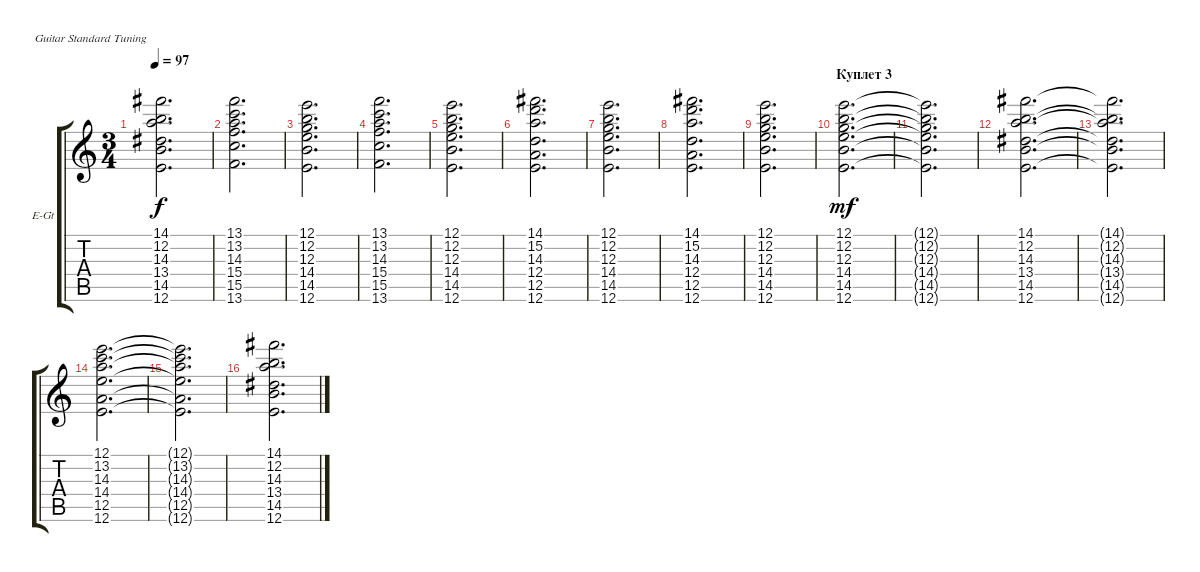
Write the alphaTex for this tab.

\defaultSystemsLayout 4
\bracketExtendMode groupsimilarinstruments
\firstSystemTrackNameOrientation horizontal
\otherSystemsTrackNameOrientation horizontal
\track ("Electric Guitar" "E-Gt") {instrument electricguitarclean}
\staff {score tabs}
\tuning (E4 B3 G3 D3 A2 E2)
\ts (3 4)
\tempo 97
\clef g2
\scale
0.333333
\ks c
(14.1{t} 12.2{t} 14.3{t} 13.4{t} 14.5{t} 12.6{t}).2{d dy f} |
\scale
0.333333 (13.1 13.2 14.3 15.4 15.5 13.6).2{d} |
\scale
0.333333 (12.1 12.2 12.3 14.4 14.5 12.6).2{d} |
\scale
0.333333 (13.1 13.2 14.3 15.4 15.5 13.6).2{d} |
\scale
0.333333 (12.1 12.2 12.3 14.4 14.5 12.6).2{d} |
\scale
0.333333 (14.1 15.2 14.3 12.4 12.5 12.6).2{d} |
\scale
0.333333 (12.1 12.2 12.3 14.4 14.5 12.6).2{d} |
\scale
0.333333 (14.1 15.2 14.3 12.4 12.5 12.6).2{d} |
\scale
0.333333 (12.1 12.2 12.3 14.4 14.5 12.6).2{d} |
\section ("" "Куплет 3")
\scale
0.333333 (12.1 12.2 12.3 14.4 14.5 12.6).2{d dy mf} |
\scale
0.333333 (12.1{t} 12.2{t} 12.3{t} 14.4{t} 14.5{t} 12.6{t}).2{d} |
\scale
0.333333 (14.1 12.2 14.3 13.4 14.5 12.6).2{d} |
\scale
0.333333 (14.1{t} 12.2{t} 14.3{t} 13.4{t} 14.5{t} 12.6{t}).2{d} |
\scale
0.333333 (12.1 13.2 14.3 14.4 12.5 12.6).2{d} |
\scale
0.333333 (12.1{t} 13.2{t} 14.3{t} 14.4{t} 12.5{t} 12.6{t}).2{d} |
\scale
0.333333 (14.1 12.2 14.3 13.4 14.5 12.6).2{d}
